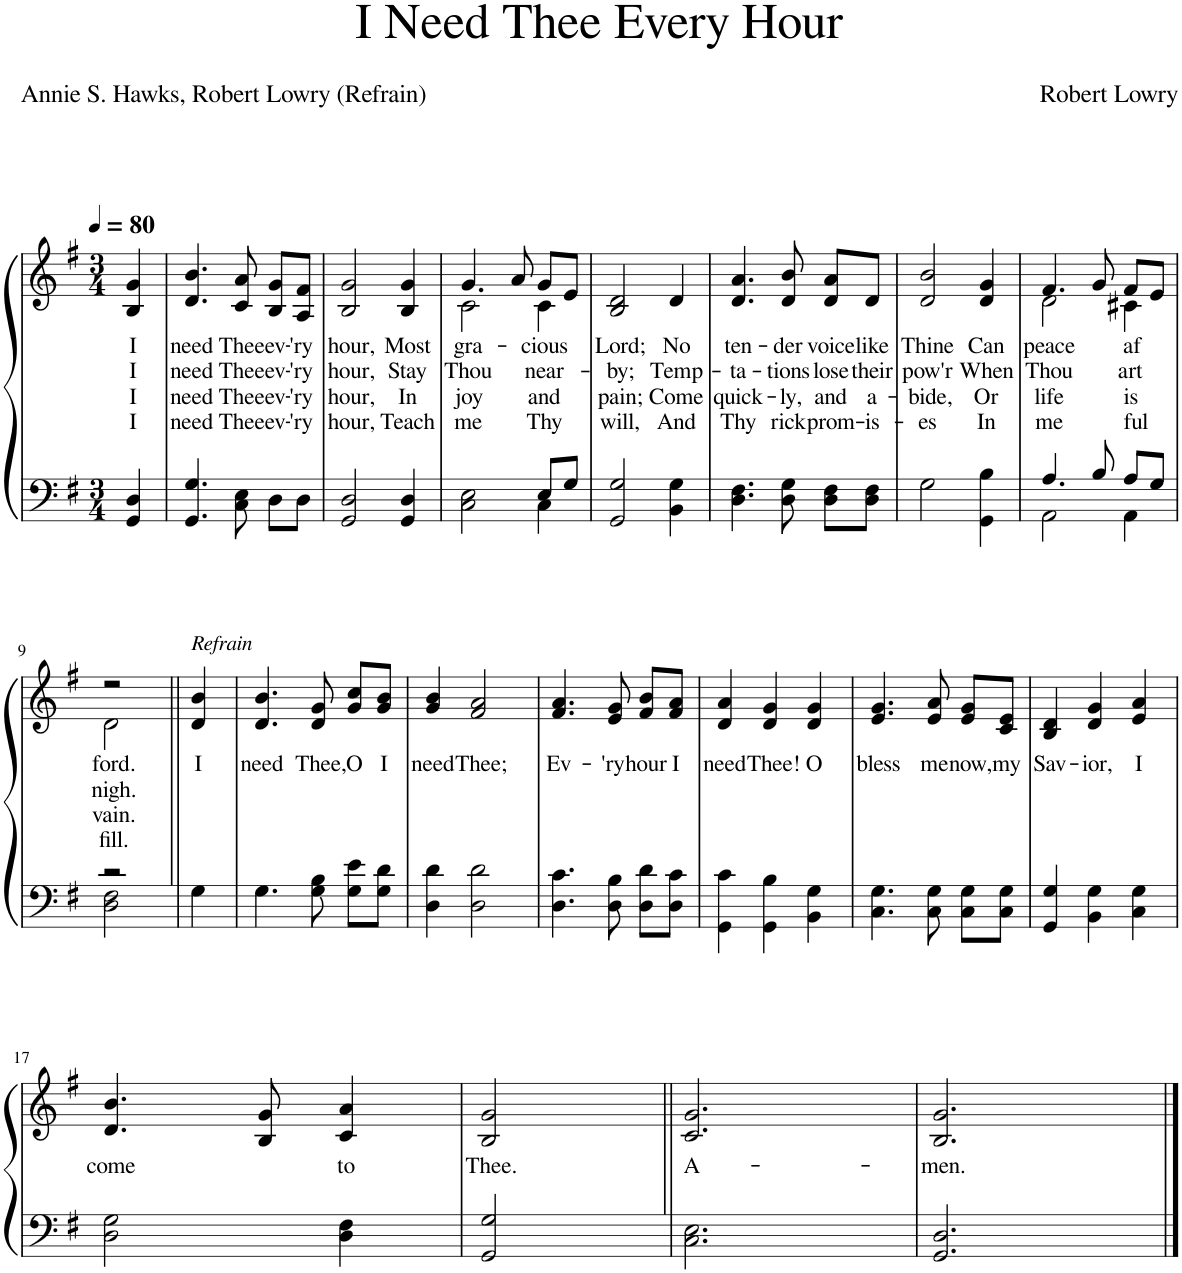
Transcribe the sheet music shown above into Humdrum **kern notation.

**kern	**kern	**text	**text	**text	**text
*part1	*part1	*part1	*part1	*part1	*part1
*staff2	*staff1	*staff1	*staff1	*staff1	*staff1
*I"Piano	*	*	*	*	*
*I'Pno.	*	*	*	*	*
*clefF4	*clefG2	*	*	*	*
*k[f#]	*k[f#]	*	*	*	*
*M3/4	*M3/4	*	*	*	*
*MM80	*MM80	*	*	*	*
=1	=1	=1	=1	=1	=1
!	!	!LO:LY:b	!LO:LY:b	!LO:LY:b	!LO:LY:b
4GG/ 4D/	4B/ 4g/	I	I	I	I
=2	=2	=2	=2	=2	=2
!	!	!LO:LY:b	!LO:LY:b	!LO:LY:b	!LO:LY:b
4.GG/ 4.G/	4.d/ 4.b/	need	need	need	need
!	!	!LO:LY:b	!LO:LY:b	!LO:LY:b	!LO:LY:b
8C\ 8E\	8c/ 8a/	Thee	Thee	Thee	Thee
!	!	!LO:LY:b	!LO:LY:b	!LO:LY:b	!LO:LY:b
8D\L	8B/ 8g/L	ev-	ev-	ev-	ev-
!	!	!LO:LY:b	!LO:LY:b	!LO:LY:b	!LO:LY:b
8D\J	8A/ 8f#/J	-'ry	-'ry	-'ry	-'ry
=3	=3	=3	=3	=3	=3
!	!	!LO:LY:b	!LO:LY:b	!LO:LY:b	!LO:LY:b
2GG/ 2D/	2B/ 2g/	hour,	hour,	hour,	hour,
!	!	!LO:LY:b	!LO:LY:b	!LO:LY:b	!LO:LY:b
4GG/ 4D/	4B/ 4g/	Most	Stay	In	Teach
=4	=4	=4	=4	=4	=4
*^	*	*	*	*	*
!	!	!	!LO:LY:b	!LO:LY:b	!LO:LY:b	!LO:LY:b
*	*	*^	*	*	*	*
2C\ 2E\	2ryy	2c\	4.g/	gra-	Thou	joy	me
.	.	.	8a/	.	.	.	.
!	!	!	!	!LO:LY:b	!LO:LY:b	!LO:LY:b	!LO:LY:b
4C\	8E/L	4c\	8g/L	-cious	near-	and	Thy
.	8G/J	.	8e/J	.	.	.	.
=5	=5	=5	=5	=5	=5	=5	=5
!	!	!	!	!LO:LY:b	!LO:LY:b	!LO:LY:b	!LO:LY:b
*v	*v	*	*	*	*	*	*
*	*v	*v	*	*	*	*
2GG/ 2G/	2B/ 2d/	Lord;	-by;	pain;	will,
!	!	!LO:LY:b	!LO:LY:b	!LO:LY:b	!LO:LY:b
4BB\ 4G\	4d/	No	Temp-	Come	And
=6	=6	=6	=6	=6	=6
!	!	!LO:LY:b	!LO:LY:b	!LO:LY:b	!LO:LY:b
4.D\ 4.F#\	4.d/ 4.a/	ten-	-ta-	quick-	Thy
!	!	!LO:LY:b	!LO:LY:b	!LO:LY:b	!LO:LY:b
8D\ 8G\	8d/ 8b/	-der	-tions	-ly,	rick
!	!	!LO:LY:b	!LO:LY:b	!LO:LY:b	!LO:LY:b
8D\ 8F#\L	8d/ 8a/L	voice	lose	and	prom-
!	!	!LO:LY:b	!LO:LY:b	!LO:LY:b	!LO:LY:b
8D\ 8F#\J	8d/J	like	their	a-	-is-
=7	=7	=7	=7	=7	=7
!	!	!LO:LY:b	!LO:LY:b	!LO:LY:b	!LO:LY:b
2G\	2d/ 2b/	Thine	pow'r	-bide,	-es
!	!	!LO:LY:b	!LO:LY:b	!LO:LY:b	!LO:LY:b
4GG\ 4B\	4d/ 4g/	Can	When	Or	In
=8	=8	=8	=8	=8	=8
*^	*	*	*	*	*
!	!	!	!LO:LY:b	!LO:LY:b	!LO:LY:b	!LO:LY:b
*	*	*^	*	*	*	*
2AA\	4.A/	2d\	4.f#/	peace	Thou	life	me
.	8B/	.	8g/	.	.	.	.
!	!	!	!	!LO:LY:b	!LO:LY:b	!LO:LY:b	!LO:LY:b
4AA\	8A/L	4c#X\	8f#/L	af-	art	is	ful-
.	8G/J	.	8e/J	.	.	.	.
!!LO:LB:g=z	!!
=9	=9	=9	=9	=9	=9	=9	=9
!	!	!	!	!LO:LY:b	!LO:LY:b	!LO:LY:b	!LO:LY:b
2r	2D\ 2F#\	2r	2d\	ford.	nigh.	vain.	fill.
=10||	=10||	=10||	=10||	=10||	=10||	=10||	=10||
!	!	!LO:TX:a:i:t=Refrain	!	!	!	!	!
!	!	!	!	!LO:LY:b	!	!	!
*v	*v	*	*	*	*	*	*
*	*v	*v	*	*	*	*
4G\	4d/ 4b/	I	.	.	.
=11	=11	=11	=11	=11	=11
!	!	!LO:LY:b	!	!	!
4.G\	4.d/ 4.b/	need	.	.	.
!	!	!LO:LY:b	!	!	!
8G\ 8B\	8d/ 8g/	Thee,	.	.	.
!	!	!LO:LY:b	!	!	!
8G\ 8e\L	8g/ 8cc/L	O	.	.	.
!	!	!LO:LY:b	!	!	!
8G\ 8d\J	8g/ 8b/J	I	.	.	.
=12	=12	=12	=12	=12	=12
!	!	!LO:LY:b	!	!	!
4D\ 4d\	4g/ 4b/	need	.	.	.
!	!	!LO:LY:b	!	!	!
2D\ 2d\	2f#/ 2a/	Thee;	.	.	.
=13	=13	=13	=13	=13	=13
!	!	!LO:LY:b	!	!	!
4.D\ 4.c\	4.f#/ 4.a/	Ev-	.	.	.
!	!	!LO:LY:b	!	!	!
8D\ 8B\	8e/ 8g/	-'ry	.	.	.
!	!	!LO:LY:b	!	!	!
8D\ 8d\L	8f#/ 8b/L	hour	.	.	.
!	!	!LO:LY:b	!	!	!
8D\ 8c\J	8f#/ 8a/J	I	.	.	.
=14	=14	=14	=14	=14	=14
!	!	!LO:LY:b	!	!	!
4GG\ 4c\	4d/ 4a/	need	.	.	.
!	!	!LO:LY:b	!	!	!
4GG\ 4B\	4d/ 4g/	Thee!	.	.	.
!	!	!LO:LY:b	!	!	!
4BB\ 4G\	4d/ 4g/	O	.	.	.
=15	=15	=15	=15	=15	=15
!	!	!LO:LY:b	!	!	!
4.C\ 4.G\	4.e/ 4.g/	bless	.	.	.
!	!	!LO:LY:b	!	!	!
8C\ 8G\	8e/ 8a/	me	.	.	.
!	!	!LO:LY:b	!	!	!
8C\ 8G\L	8e/ 8g/L	now,	.	.	.
!	!	!LO:LY:b	!	!	!
8C\ 8G\J	8c/ 8e/J	my	.	.	.
=16	=16	=16	=16	=16	=16
!	!	!LO:LY:b	!	!	!
4GG/ 4G/	4B/ 4d/	Sav-	.	.	.
!	!	!LO:LY:b	!	!	!
4BB\ 4G\	4d/ 4g/	-ior,	.	.	.
!	!	!LO:LY:b	!	!	!
4C\ 4G\	4e/ 4a/	I	.	.	.
!!LO:LB:g=z
=17	=17	=17	=17	=17	=17
!	!	!LO:LY:b	!	!	!
2D\ 2G\	4.d/ 4.b/	come	.	.	.
.	8B/ 8g/	.	.	.	.
!	!	!LO:LY:b	!	!	!
4D\ 4F#\	4c/ 4a/	to	.	.	.
=18	=18	=18	=18	=18	=18
!	!	!LO:LY:b	!	!	!
2GG/ 2G/	2B/ 2g/	Thee.	.	.	.
=19||	=19||	=19||	=19||	=19||	=19||
!	!	!LO:LY:b	!	!	!
2.C\ 2.E\	2.c/ 2.g/	A-	.	.	.
=20	=20	=20	=20	=20	=20
!	!	!LO:LY:b	!	!	!
2.GG/ 2.D/	2.B/ 2.g/	-men.	.	.	.
==	==	==	==	==	==
*-	*-	*-	*-	*-	*-
